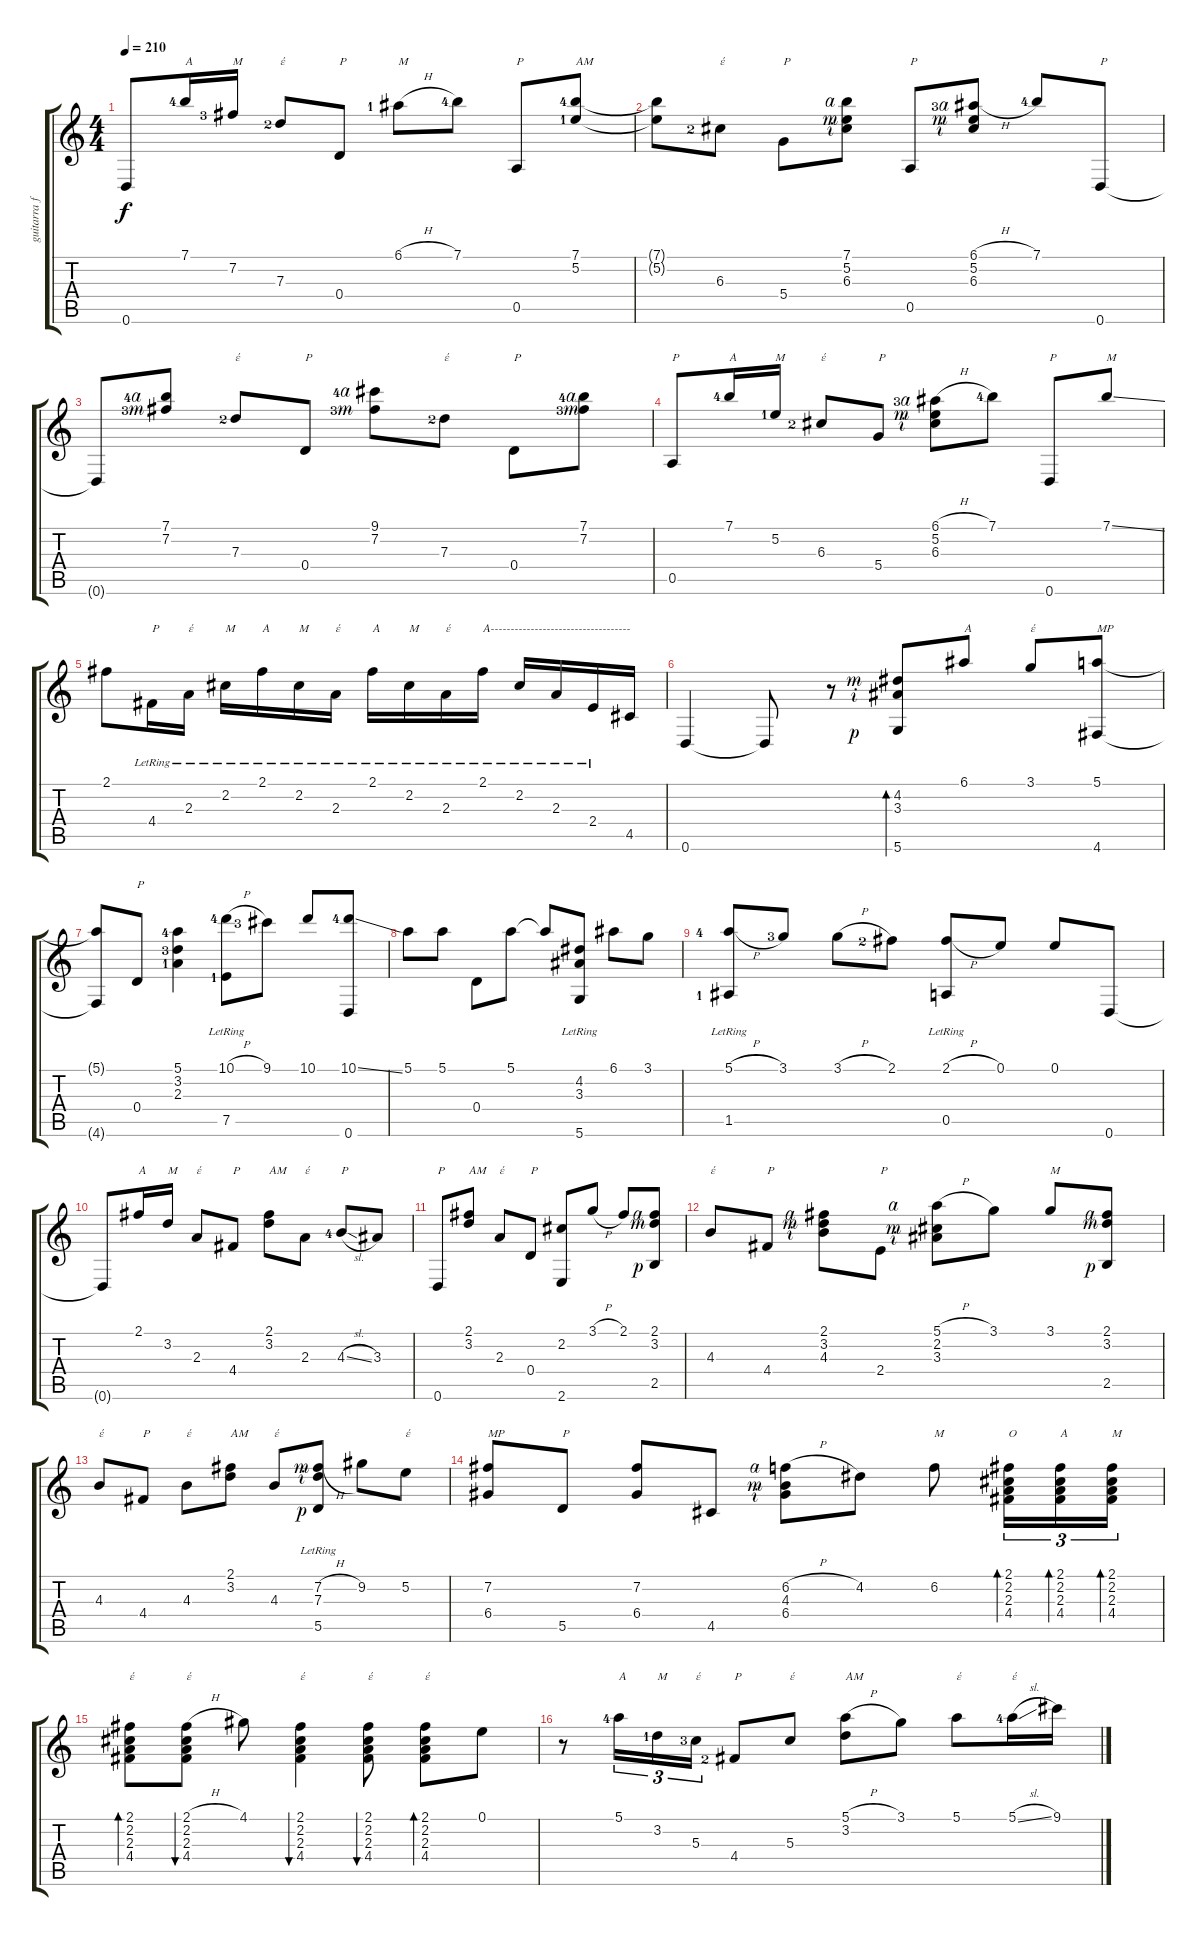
\track ("guitarra flamenca" "guitarra f") {instrument acousticguitarnylon}
\staff {score tabs}
\tuning (E4 B3 G3 D3 A2 D2) {hide}
\ts (4 4)
\tempo 210
\clef g2
\ks c
0.6{t}.8{dy f} 7.1{lf 5}.16{txt "A"} 7.2{lf 4}.16{txt "M"} 7.3{lf 3}.8{txt "έ"} 0.4.8{txt "P"} 6.1{h lf 2}.8{txt "M"} 7.1{lf 5}.8 0.5.8{txt "P"} (7.1{lf 5} 5.2{lf 2}).8{txt "AM"} |
(7.1{t} 5.2{t}).8 6.3{lf 3}.8{txt "έ"} 5.4.8{txt "P"} (7.1{rf 4} 5.2{rf 3} 6.3{rf 2}).8 0.5.8{txt "P"} (6.1{h lf 4 rf 4} 5.2{rf 3} 6.3{rf 2}).8 7.1{lf 5}.8 0.6.8{txt "P"} |
0.6{t}.8 (7.1{lf 5 rf 4} 7.2{lf 4 rf 3}).8 7.3{lf 3}.8{txt "έ"} 0.4.8{txt "P"} (9.1{lf 5 rf 4} 7.2{lf 4 rf 3}).8 7.3{lf 3}.8{txt "έ"} 0.4.8{txt "P"} (7.1{lf 5 rf 4} 7.2{lf 4 rf 3}).8 |
0.5.8{txt "P"} 7.1{lf 5}.16{txt "A"} 5.2{lf 2}.16{txt "M"} 6.3{lf 3}.8{txt "έ"} 5.4.8{txt "P"} (6.1{h lf 4 rf 4} 5.2{rf 3} 6.3{rf 2}).8 7.1{lf 5}.8 0.6.8{txt "P"} 7.1{ss}.8{txt "M"} |
2.1.8 4.4{lr}.16{txt "P"} 2.3{lr}.16{txt "έ"} 2.2{lr}.16{txt "M"} 2.1{lr}.16{txt "A"} 2.2{lr}.16{txt "M"} 2.3{lr}.16{txt "έ"} 2.1{lr}.16{txt "A"} 2.2{lr}.16{txt "M"} 2.3{lr}.16{txt "έ"} 2.1{lr}.16{txt "A-----------------------------------"} 2.2{lr}.16 2.3{lr}.16 2.4{lr}.16 4.5.16 |
0.6.4 0.6{t}.8 r.8 (4.2{rf 3} 3.3{rf 2} 5.6{rf 1}).8{bd 60} 6.1.8{txt "A"} 3.1.8{txt "έ"} (5.1 4.6).8{txt "MP"} |
(5.1{t} 4.6{t}).8 0.4.8{txt "P"} (5.1{lf 5} 3.2{lf 4} 2.3{lf 2}).4 (10.1{h lf 5} 7.5{lr lf 2}).8 9.1{lf 4}.8 10.1.8 (10.1{ss lf 5} 0.6).8 |
5.1.8 5.1.8 0.4.8 5.1.8 5.1{t}.8 (4.2 3.3 5.6{lr}).8 6.1.8 3.1.8 |
(5.1{h lf 5} 1.5{lr lf 2}).8 3.1{lf 4}.8 3.1{h}.8 2.1{lf 3}.8 (2.1{h} 0.5{lr}).8 0.1.8 0.1.8 0.6.8 |
0.6{t}.8 2.1.16{txt "A"} 3.2.16{txt "M"} 2.3.8{txt "έ"} 4.4.8{txt "P"} (2.1 3.2).8{txt "AM"} 2.3.8{txt "έ"} 4.3{sl lf 5}.8{txt "P"} 3.3.8 |
0.6.8{txt "P"} (2.1 3.2).8{txt "AM"} 2.3.8{txt "έ"} 0.4.8{txt "P"} (2.2 2.6).8 3.1{h}.8 2.1.8 (2.1{rf 4} 3.2{rf 3} 2.5{rf 1}).8 |
4.3.8{txt "έ"} 4.4.8{txt "P"} (2.1{rf 4} 3.2{rf 3} 4.3{rf 2}).8 2.4.8{txt "P"} (5.1{h rf 4} 2.2{rf 3} 3.3{rf 2}).8 3.1.8 3.1.8{txt "M"} (2.1{rf 4} 3.2{rf 3} 2.5{rf 1}).8 |
4.3.8{txt "έ"} 4.4.8{txt "P"} 4.3.8{txt "έ"} (2.1 3.2).8{txt "AM"} 4.3.8{txt "έ"} (7.2{h rf 3} 7.3{rf 2} 5.5{lr rf 1}).8 9.2.8 5.2.8{txt "έ"} |
(7.2 6.4).8{txt "MP"} 5.5.8{txt "P"} (7.2 6.4).8 4.5.8 (6.2{h rf 4} 4.3{rf 3} 6.4{rf 2}).8 4.2.8 6.2.8{txt "M"} (2.1 2.2 2.3 4.4).16{tu (3 2) bd 60 txt "O"} (2.1 2.2 2.3 4.4).16{tu (3 2) bd 60 txt "A"} (2.1 2.2 2.3 4.4).16{tu (3 2) bd 60 txt "M"} |
(2.1 2.2 2.3 4.4).8{bd 60 txt "έ"} (2.1{h} 2.2 2.3 4.4).8{bu 60 txt "έ"} 4.1.8 (2.1 2.2 2.3 4.4).4{bu 60 txt "έ"} (2.1 2.2 2.3 4.4).8{bu 60 txt "έ"} (2.1 2.2 2.3 4.4).8{bd 60 txt "έ"} 0.1.8 |
r.8 5.1{lf 5}.16{tu (3 2) txt "A"} 3.2{lf 2}.16{tu (3 2) txt "M"} 5.3{lf 4}.16{tu (3 2) txt "έ"} 4.4{lf 3}.8{txt "P"} 5.3.8{txt "έ"} (5.1{h} 3.2).8{txt "AM"} 3.1.8 5.1.8{txt "έ"} 5.1{sl lf 5}.16{txt "έ"} 9.1{sl}.16
